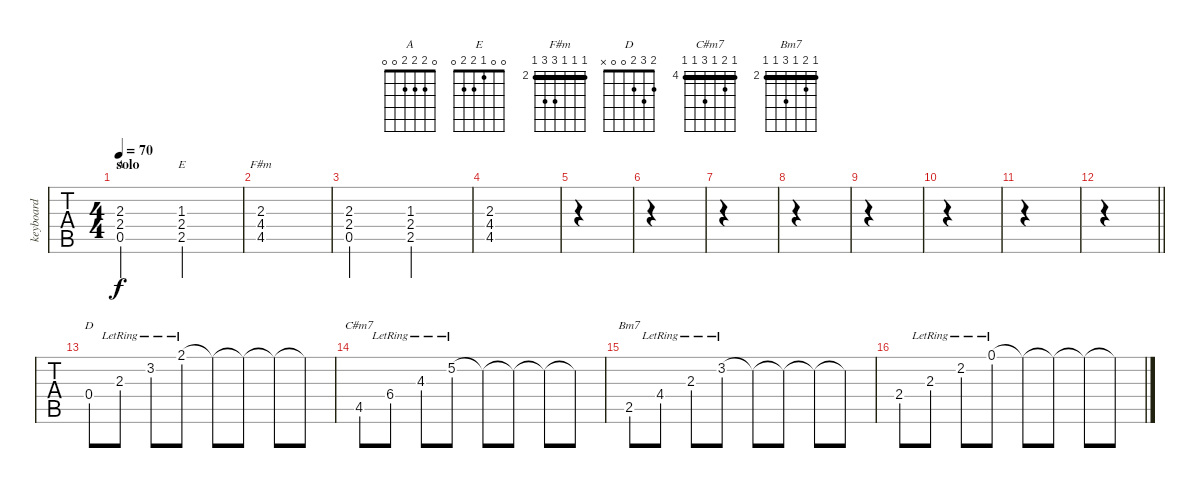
\track ("keyboard" "keyboard") {instrument overdrivenguitar}
\staff {tabs}
\tuning (E4 B3 G3 D3 A2 E2) {hide}
\chord ("A" 0 2 2 2 0 0)
\chord ("E" 0 0 1 2 2 0)
\chord ("F#m" 2 2 2 4 4 2) {firstfret 2 barre 2}
\chord ("D" 2 3 2 0 0 x)
\chord ("C#m7" 4 5 4 6 4 4) {firstfret 4 barre 4}
\chord ("Bm7" 2 3 2 4 2 2) {firstfret 2 barre 2}
\ts (4 4)
\section ("" "solo")
\tempo 70
\clef g2
\ks c
(2.3 2.4 0.5).2{ch "A" dy f} (1.3 2.4 2.5).2{ch "E"} |
(2.3 4.4 4.5).1{ch "F#m"} |
(2.3 2.4 0.5).2 (1.3 2.4 2.5).2 |
(2.3 4.4 4.5).1 |
|
|
|
|
|
|
|
\barLineRight lightlight
|
0.4.8{ch "D"} 2.3{lr}.8 3.2{lr}.8 2.1{lr}.8 2.1{t}.8 2.1{t}.8 2.1{t}.8 2.1{t}.8 |
4.5.8{ch "C#m7"} 6.4{lr}.8 4.3{lr}.8 5.2{lr}.8 5.2{t}.8 5.2{t}.8 5.2{t}.8 5.2{t}.8 |
2.5.8{ch "Bm7"} 4.4{lr}.8 2.3{lr}.8 3.2{lr}.8 3.2{t}.8 3.2{t}.8 3.2{t}.8 3.2{t}.8 |
2.4.8 2.3{lr}.8 2.2{lr}.8 0.1{lr}.8 0.1{t}.8 0.1{t}.8 0.1{t}.8 0.1{t}.8
